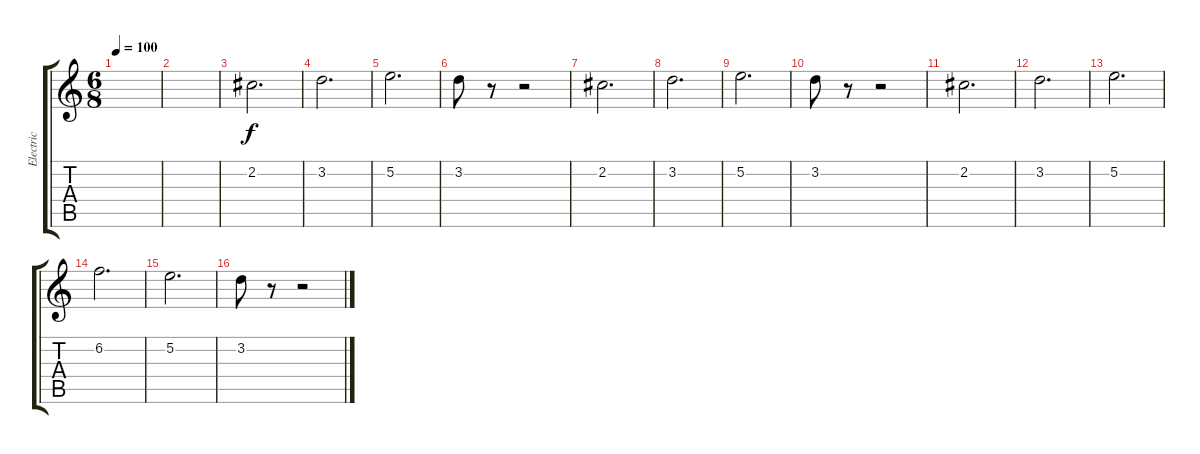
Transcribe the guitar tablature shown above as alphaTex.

\track ("Electric" "Electric") {instrument overdrivenguitar}
\staff {score tabs}
\tuning (E4 B3 G3 D3 A2 E2) {hide}
\ts (6 8)
\tempo 100
\clef g2
\ks c
|
|
2.2.2{d} |
3.2.2{d} |
5.2.2{d} |
3.2.8 r.8 r.2 |
2.2.2{d} |
3.2.2{d} |
5.2.2{d} |
3.2.8 r.8 r.2 |
2.2.2{d} |
3.2.2{d} |
5.2.2{d} |
6.2.2{d} |
5.2.2{d} |
3.2.8 r.8 r.2
